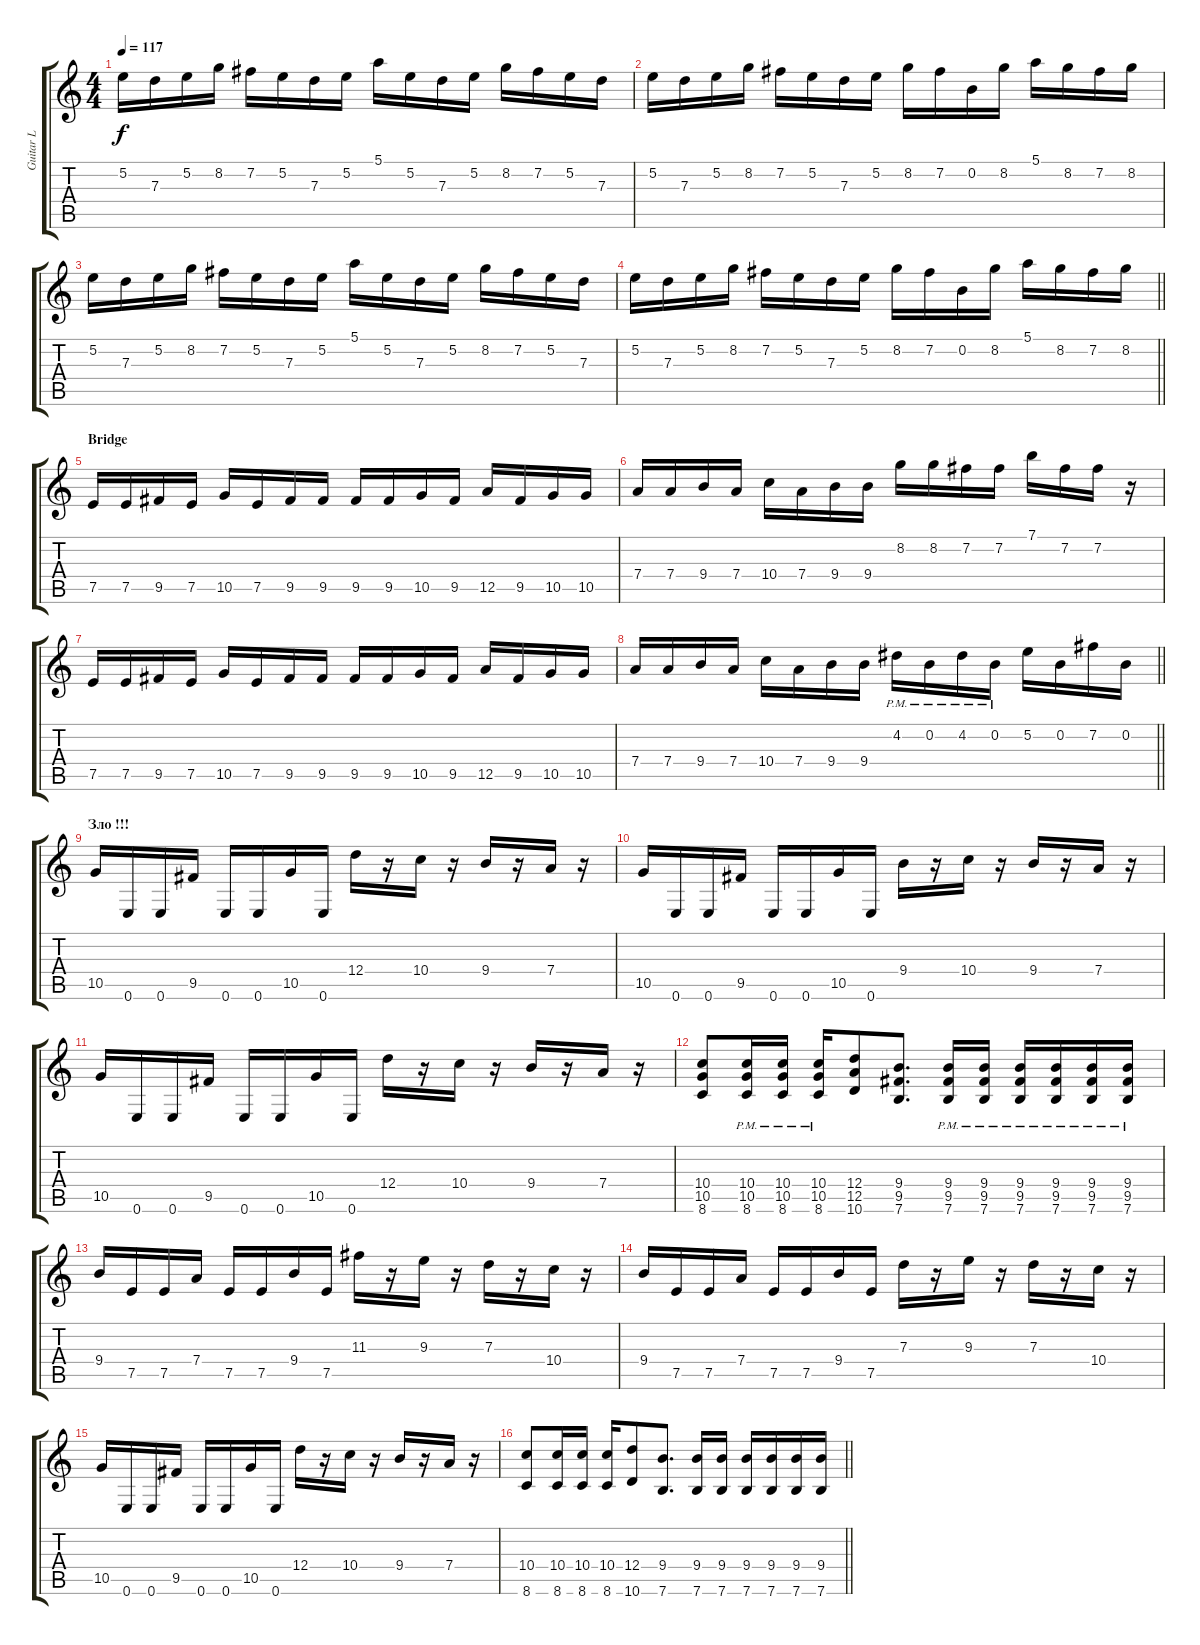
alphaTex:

\track ("Guitar L" "Guitar L") {instrument distortionguitar}
\staff {score tabs}
\tuning (E4 B3 G3 D3 A2 E2) {hide}
\ts (4 4)
\tempo 117
\clef g2
\ks c
5.2.16{dy f balance 4} 7.3.16 5.2.16 8.2.16 7.2.16 5.2.16 7.3.16 5.2.16 5.1.16 5.2.16 7.3.16 5.2.16 8.2.16 7.2.16 5.2.16 7.3.16 |
5.2.16 7.3.16 5.2.16 8.2.16 7.2.16 5.2.16 7.3.16 5.2.16 8.2.16 7.2.16 0.2.16 8.2.16 5.1.16 8.2.16 7.2.16 8.2.16 |
5.2.16 7.3.16 5.2.16 8.2.16 7.2.16 5.2.16 7.3.16 5.2.16 5.1.16 5.2.16 7.3.16 5.2.16 8.2.16 7.2.16 5.2.16 7.3.16 |
\barLineRight lightlight
5.2.16 7.3.16 5.2.16 8.2.16 7.2.16 5.2.16 7.3.16 5.2.16 8.2.16 7.2.16 0.2.16 8.2.16 5.1.16 8.2.16 7.2.16 8.2.16 |
\section ("" "Bridge")
7.5.16{balance 0} 7.5.16 9.5.16 7.5.16 10.5.16 7.5.16 9.5.16 9.5.16 9.5.16 9.5.16 10.5.16 9.5.16 12.5.16 9.5.16 10.5.16 10.5.16 |
7.4.16 7.4.16 9.4.16 7.4.16 10.4.16 7.4.16 9.4.16 9.4.16 8.2.16 8.2.16 7.2.16 7.2.16 7.1.16 7.2.16 7.2.16 r.16 |
7.5.16 7.5.16 9.5.16 7.5.16 10.5.16 7.5.16 9.5.16 9.5.16 9.5.16 9.5.16 10.5.16 9.5.16 12.5.16 9.5.16 10.5.16 10.5.16 |
\barLineRight lightlight
7.4.16 7.4.16 9.4.16 7.4.16 10.4.16 7.4.16 9.4.16 9.4.16 4.2{pm}.16 0.2{pm}.16 4.2{pm}.16 0.2{pm}.16 5.2.16 0.2.16 7.2.16 0.2.16 |
\section ("" "Зло !!!")
10.5.16 0.6.16 0.6.16 9.5.16 0.6.16 0.6.16 10.5.16 0.6.16 12.4.16 r.16 10.4.16 r.16 9.4.16 r.16 7.4.16 r.16 |
10.5.16 0.6.16 0.6.16 9.5.16 0.6.16 0.6.16 10.5.16 0.6.16 9.4.16 r.16 10.4.16 r.16 9.4.16 r.16 7.4.16 r.16 |
10.5.16 0.6.16 0.6.16 9.5.16 0.6.16 0.6.16 10.5.16 0.6.16 12.4.16 r.16 10.4.16 r.16 9.4.16 r.16 7.4.16 r.16 |
(10.4 10.5 8.6).8 (10.4{pm} 10.5{pm} 8.6{pm}).16 (10.4{pm} 10.5{pm} 8.6{pm}).16 (10.4{pm} 10.5{pm} 8.6{pm}).16 (12.4 12.5 10.6).8 (9.4 9.5 7.6).8{d} (9.4{pm} 9.5{pm} 7.6{pm}).16 (9.4{pm} 9.5{pm} 7.6{pm}).16 (9.4{pm} 9.5{pm} 7.6{pm}).16 (9.4{pm} 9.5{pm} 7.6{pm}).16 (9.4{pm} 9.5{pm} 7.6{pm}).16 (9.4{pm} 9.5{pm} 7.6{pm}).16 |
9.4.16 7.5.16 7.5.16 7.4.16 7.5.16 7.5.16 9.4.16 7.5.16 11.3.16 r.16 9.3.16 r.16 7.3.16 r.16 10.4.16 r.16 |
9.4.16 7.5.16 7.5.16 7.4.16 7.5.16 7.5.16 9.4.16 7.5.16 7.3.16 r.16 9.3.16 r.16 7.3.16 r.16 10.4.16 r.16 |
10.5.16 0.6.16 0.6.16 9.5.16 0.6.16 0.6.16 10.5.16 0.6.16 12.4.16 r.16 10.4.16 r.16 9.4.16 r.16 7.4.16 r.16 |
\barLineRight lightlight
(10.4 8.6).8 (10.4 8.6).16 (10.4 8.6).16 (10.4 8.6).16 (12.4 10.6).8 (9.4 7.6).8{d} (9.4 7.6).16 (9.4 7.6).16 (9.4 7.6).16 (9.4 7.6).16 (9.4 7.6).16 (9.4 7.6).16
